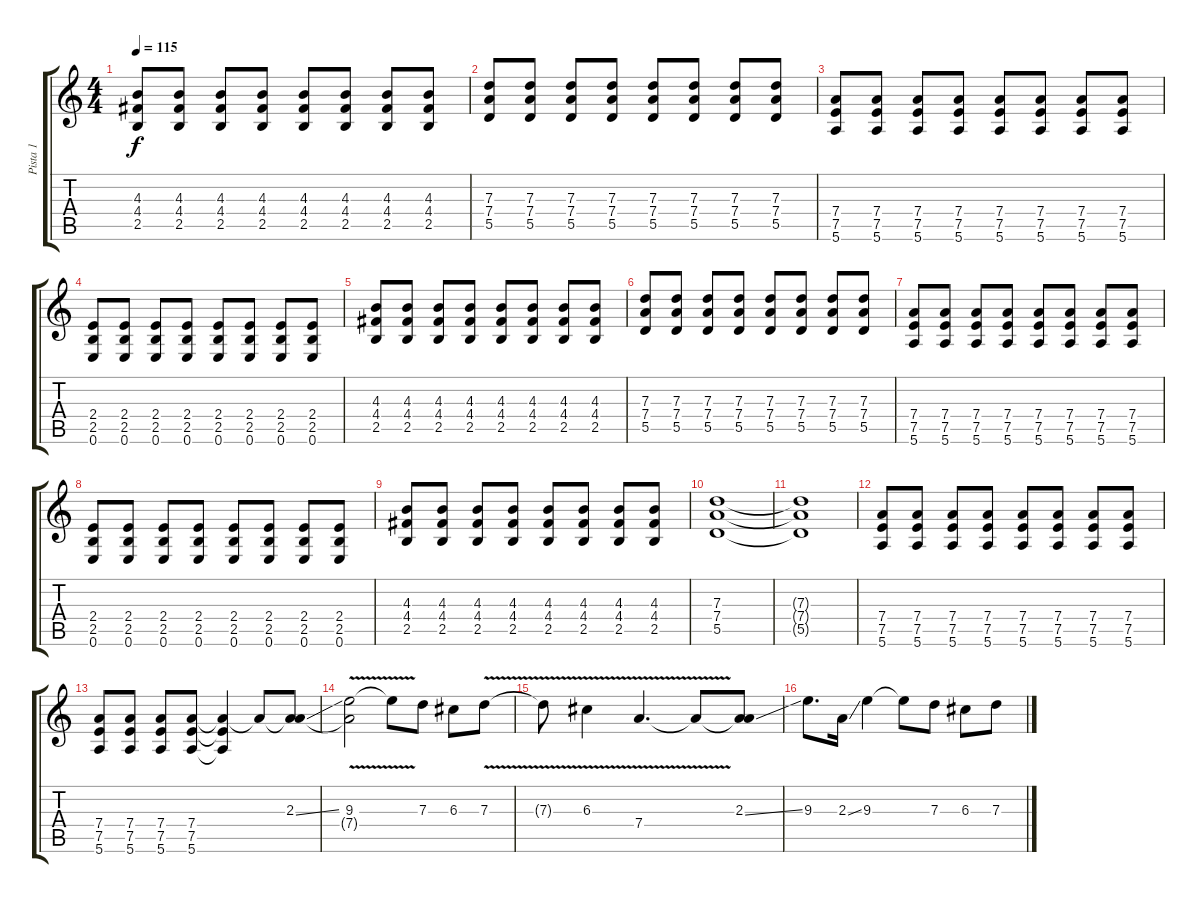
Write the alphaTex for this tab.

\track ("Pista 1" "Pista 1") {instrument electricguitarclean}
\staff {score tabs}
\tuning (E4 B3 G3 D3 A2 E2) {hide}
\ts (4 4)
\tempo 115
\clef g2
\ks c
(4.3 4.4 2.5).8{dy f} (4.3 4.4 2.5).8 (4.3 4.4 2.5).8 (4.3 4.4 2.5).8 (4.3 4.4 2.5).8 (4.3 4.4 2.5).8 (4.3 4.4 2.5).8 (4.3 4.4 2.5).8 |
(7.3 7.4 5.5).8 (7.3 7.4 5.5).8 (7.3 7.4 5.5).8 (7.3 7.4 5.5).8 (7.3 7.4 5.5).8 (7.3 7.4 5.5).8 (7.3 7.4 5.5).8 (7.3 7.4 5.5).8 |
(7.4 7.5 5.6).8 (7.4 7.5 5.6).8 (7.4 7.5 5.6).8 (7.4 7.5 5.6).8 (7.4 7.5 5.6).8 (7.4 7.5 5.6).8 (7.4 7.5 5.6).8 (7.4 7.5 5.6).8 |
(2.4 2.5 0.6).8 (2.4 2.5 0.6).8 (2.4 2.5 0.6).8 (2.4 2.5 0.6).8 (2.4 2.5 0.6).8 (2.4 2.5 0.6).8 (2.4 2.5 0.6).8 (2.4 2.5 0.6).8 |
(4.3 4.4 2.5).8 (4.3 4.4 2.5).8 (4.3 4.4 2.5).8 (4.3 4.4 2.5).8 (4.3 4.4 2.5).8 (4.3 4.4 2.5).8 (4.3 4.4 2.5).8 (4.3 4.4 2.5).8 |
(7.3 7.4 5.5).8 (7.3 7.4 5.5).8 (7.3 7.4 5.5).8 (7.3 7.4 5.5).8 (7.3 7.4 5.5).8 (7.3 7.4 5.5).8 (7.3 7.4 5.5).8 (7.3 7.4 5.5).8 |
(7.4 7.5 5.6).8 (7.4 7.5 5.6).8 (7.4 7.5 5.6).8 (7.4 7.5 5.6).8 (7.4 7.5 5.6).8 (7.4 7.5 5.6).8 (7.4 7.5 5.6).8 (7.4 7.5 5.6).8 |
(2.4 2.5 0.6).8 (2.4 2.5 0.6).8 (2.4 2.5 0.6).8 (2.4 2.5 0.6).8 (2.4 2.5 0.6).8 (2.4 2.5 0.6).8 (2.4 2.5 0.6).8 (2.4 2.5 0.6).8 |
(4.3 4.4 2.5).8 (4.3 4.4 2.5).8 (4.3 4.4 2.5).8 (4.3 4.4 2.5).8 (4.3 4.4 2.5).8 (4.3 4.4 2.5).8 (4.3 4.4 2.5).8 (4.3 4.4 2.5).8 |
(7.3 7.4 5.5).1 |
(7.3{t} 7.4{t} 5.5{t}).1 |
(7.4 7.5 5.6).8 (7.4 7.5 5.6).8 (7.4 7.5 5.6).8 (7.4 7.5 5.6).8 (7.4 7.5 5.6).8 (7.4 7.5 5.6).8 (7.4 7.5 5.6).8 (7.4 7.5 5.6).8 |
(7.4 7.5 5.6).8 (7.4 7.5 5.6).8 (7.4 7.5 5.6).8 (7.4 7.5 5.6).8 (7.4{t} 7.5{t} 5.6{t}).4 7.4{t}.8 (2.3{ss} 7.4{t}).8{instrument distortionguitar} |
(9.3{v} 7.4{t}).2 9.3{t}.8 7.3.8 6.3.8 7.3{v}.8 |
7.3{t}.8 6.3{v}.4 7.4{v}.4{d} 7.4{t}.8 (2.3{ss} 7.4{t}).8 |
9.3.8{d} 2.3{ss}.16 9.3.4 9.3{t}.8 7.3.8 6.3.8 7.3.8
